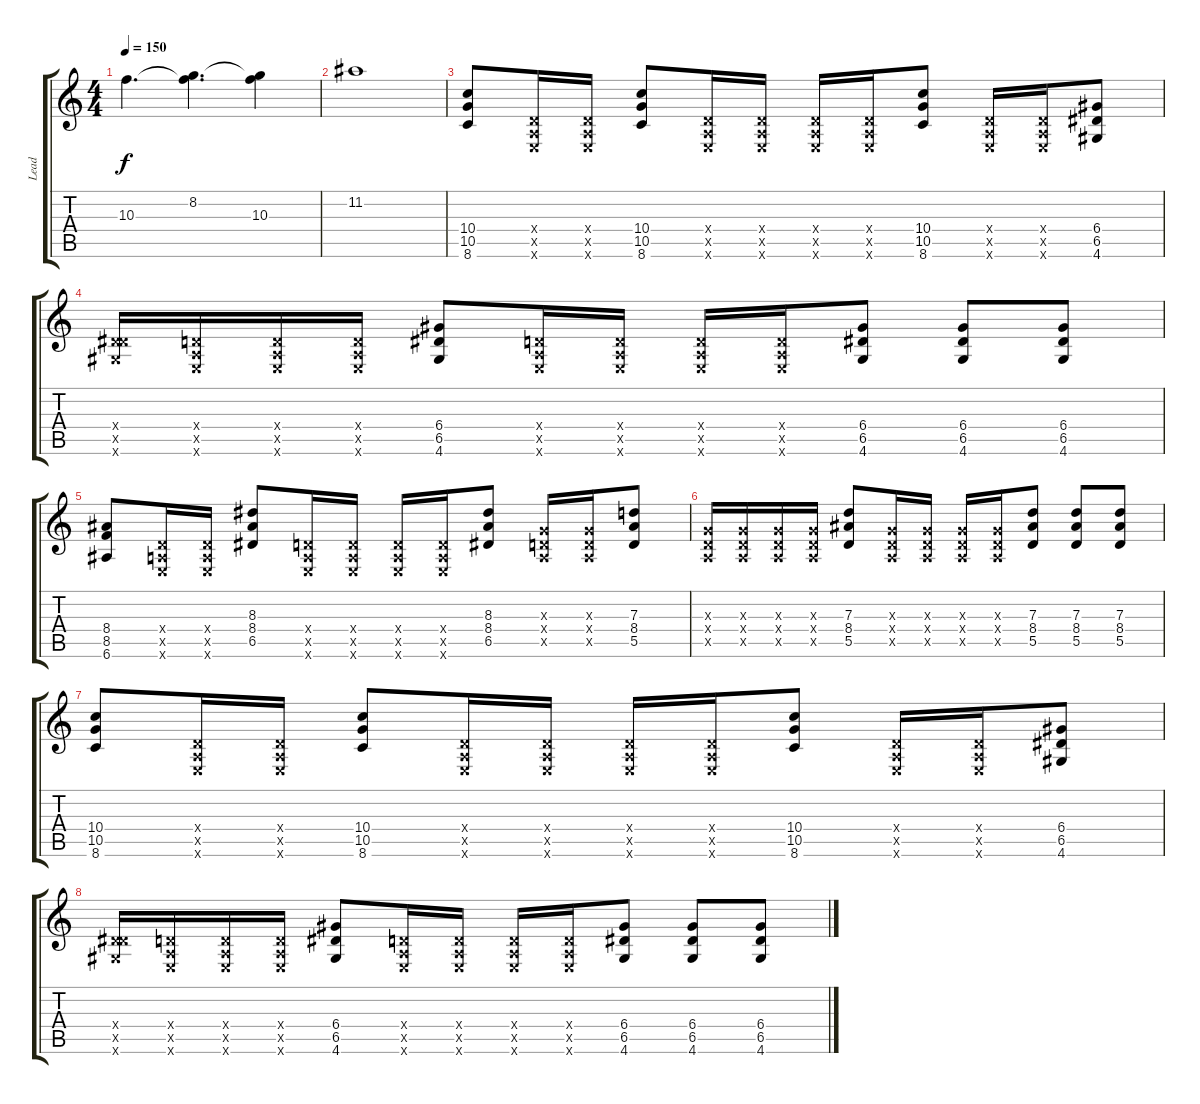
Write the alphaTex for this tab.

\track ("Lead" "Lead") {instrument overdrivenguitar}
\staff {score tabs}
\tuning (E4 B3 G3 D3 A2 E2) {hide}
\ts (4 4)
\tempo 150
\clef g2
\ks c
10.3.4{d dy f} (8.2 10.3{t}).4{d} (8.2{t} 10.3).4 |
11.2.1 |
(10.4 10.5 8.6).8 (0.4{x} 0.5{x} 0.6{x}).16 (0.4{x} 0.5{x} 0.6{x}).16 (10.4 10.5 8.6).8 (0.4{x} 0.5{x} 0.6{x}).16 (0.4{x} 0.5{x} 0.6{x}).16 (0.4{x} 0.5{x} 0.6{x}).16 (0.4{x} 0.5{x} 0.6{x}).16 (10.4 10.5 8.6).8 (0.4{x} 0.5{x} 0.6{x}).16 (0.4{x} 0.5{x} 0.6{x}).16 (6.4 6.5 4.6).8 |
(0.4{x} 6.5{x} 4.6{x}).16 (0.4{x} 0.5{x} 0.6{x}).16 (0.4{x} 0.5{x} 0.6{x}).16 (0.4{x} 0.5{x} 0.6{x}).16 (6.4 6.5 4.6).8 (0.4{x} 0.5{x} 0.6{x}).16 (0.4{x} 0.5{x} 0.6{x}).16 (0.4{x} 0.5{x} 0.6{x}).16 (0.4{x} 0.5{x} 0.6{x}).16 (6.4 6.5 4.6).8 (6.4 6.5 4.6).8 (6.4 6.5 4.6).8 |
(8.4 8.5 6.6).8 (0.4{x} 0.5{x} 0.6{x}).16 (0.4{x} 0.5{x} 0.6{x}).16 (8.3 8.4 6.5).8 (0.4{x} 0.5{x} 0.6{x}).16 (0.4{x} 0.5{x} 0.6{x}).16 (0.4{x} 0.5{x} 0.6{x}).16 (0.4{x} 0.5{x} 0.6{x}).16 (8.3 8.4 6.5).8 (0.3{x} 0.4{x} 0.5{x}).16 (0.3{x} 0.4{x} 0.5{x}).16 (7.3 8.4 5.5).8 |
(0.3{x} 0.4{x} 0.5{x}).16 (0.3{x} 0.4{x} 0.5{x}).16 (0.3{x} 0.4{x} 0.5{x}).16 (0.3{x} 0.4{x} 0.5{x}).16 (7.3 8.4 5.5).8 (0.3{x} 0.4{x} 0.5{x}).16 (0.3{x} 0.4{x} 0.5{x}).16 (0.3{x} 0.4{x} 0.5{x}).16 (0.3{x} 0.4{x} 0.5{x}).16 (7.3 8.4 5.5).8 (7.3 8.4 5.5).8 (7.3 8.4 5.5).8 |
(10.4 10.5 8.6).8 (0.4{x} 0.5{x} 0.6{x}).16 (0.4{x} 0.5{x} 0.6{x}).16 (10.4 10.5 8.6).8 (0.4{x} 0.5{x} 0.6{x}).16 (0.4{x} 0.5{x} 0.6{x}).16 (0.4{x} 0.5{x} 0.6{x}).16 (0.4{x} 0.5{x} 0.6{x}).16 (10.4 10.5 8.6).8 (0.4{x} 0.5{x} 0.6{x}).16 (0.4{x} 0.5{x} 0.6{x}).16 (6.4 6.5 4.6).8 |
(0.4{x} 6.5{x} 4.6{x}).16 (0.4{x} 0.5{x} 0.6{x}).16 (0.4{x} 0.5{x} 0.6{x}).16 (0.4{x} 0.5{x} 0.6{x}).16 (6.4 6.5 4.6).8 (0.4{x} 0.5{x} 0.6{x}).16 (0.4{x} 0.5{x} 0.6{x}).16 (0.4{x} 0.5{x} 0.6{x}).16 (0.4{x} 0.5{x} 0.6{x}).16 (6.4 6.5 4.6).8 (6.4 6.5 4.6).8 (6.4 6.5 4.6).8
